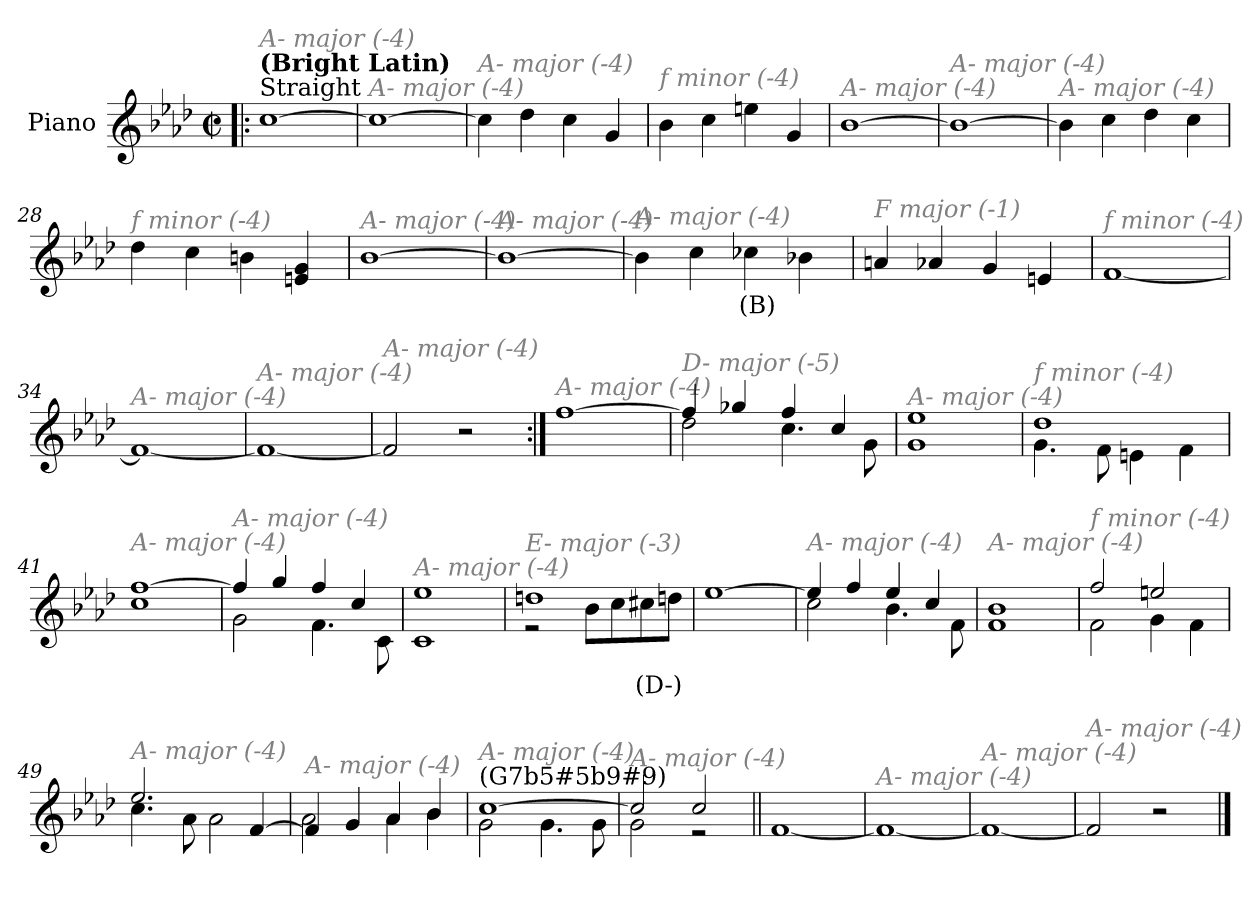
**kern	**text
*part1	*part1
*staff1	*staff1
*I"Piano	*
*I'Pno.	*
*clefG2	*
*k[b-e-a-d-]	*
*M2/2	*
*met(c|)	*
=1!|:	=1!|:
!LO:TX:a:t=Straight	!
!LO:TX:a:B:t=(Bright Latin)	!
!LO:TX:i:color=#808080:t=A- major (-4)	!
[1cc	.
=22	=22
!LO:TX:i:color=#808080:t=A- major (-4)	!
1cc_	.
=23	=23
!LO:TX:i:color=#808080:t=A- major (-4)	!
4cc\]	.
4dd-\	.
4cc\	.
4g/	.
=24	=24
!LO:TX:i:color=#808080:t=f minor (-4)	!
4b-\	.
4cc\	.
4een\	.
4g/	.
!!LO:LB:g=z
=25	=25
!LO:TX:i:color=#808080:t=A- major (-4)	!
[1b-	.
=26	=26
!LO:TX:i:color=#808080:t=A- major (-4)	!
1b-_	.
=27	=27
!LO:TX:i:color=#808080:t=A- major (-4)	!
4b-\]	.
4cc\	.
4dd-\	.
4cc\	.
=28	=28
!LO:TX:i:color=#808080:t=f minor (-4)	!
4dd-\	.
4cc\	.
4bn\	.
4en/ 4g/	.
!!LO:LB:g=z
=29	=29
!LO:TX:i:color=#808080:t=A- major (-4)	!
[1b-	.
=30	=30
!LO:TX:i:color=#808080:t=A- major (-4)	!
1b-_	.
=31	=31
!LO:TX:i:color=#808080:t=A- major (-4)	!
4b-\]	.
4cc\	.
4cc-Xi\	(B)
4b-X\	.
=32	=32
!LO:TX:i:color=#808080:t=F major (-1)	!
4an/	.
4a-X/	.
4g/	.
4en/	.
!!LO:LB:g=z
=33	=33
!LO:TX:i:color=#808080:t=f minor (-4)	!
[1f	.
=34	=34
!LO:TX:i:color=#808080:t=A- major (-4)	!
1f_	.
=35	=35
!LO:TX:i:color=#808080:t=A- major (-4)	!
1f_	.
=36	=36
!LO:TX:i:color=#808080:t=A- major (-4)	!
2f/]	.
2r	.
!!LO:LB:g=z
=37:|!	=37:|!
!LO:TX:i:color=#808080:t=A- major (-4)	!
[1ff	.
=38	=38
*^	*
!LO:TX:i:color=#808080:t=D- major (-5)	!	!
4ff/]	2dd-\	.
4gg-X/	.	.
4ff/	4.cc\	.
4cc/	.	.
.	8g\	.
=39	=39	=39
!LO:TX:i:color=#808080:t=A- major (-4)	!	!
1ee-	1g	.
=40	=40	=40
!LO:TX:i:color=#808080:t=f minor (-4)	!	!
1dd-	4.g\	.
.	8f\	.
.	4en\	.
.	4f\	.
!!LO:LB:g=z	!!
=41	=41	=41
!LO:TX:i:color=#808080:t=A- major (-4)	!	!
[1ff	1cc	.
=42	=42	=42
!LO:TX:i:color=#808080:t=A- major (-4)	!	!
4ff/]	2g\	.
4gg/	.	.
4ff/	4.f\	.
4cc/	.	.
.	8c\	.
=43	=43	=43
!LO:TX:i:color=#808080:t=A- major (-4)	!	!
1ee-	1c	.
=44	=44	=44
!LO:TX:i:color=#808080:t=E- major (-3)	!	!
1ddn	2r	.
.	8b-\L	.
.	8cc\	.
.	8cc#Xi\	(D-)
.	8ddn\J	.
!!LO:LB:g=z	!!
=45	=45	=45
!LO:TX:i:color=#808080:t=A- major (-4)	!	!
*v	*v	*
[1ee-	.
=46	=46
*^	*
!LO:TX:i:color=#808080:t=A- major (-4)	!	!
4ee-/]	2cc\	.
4ff/	.	.
4ee-/	4.b-\	.
4cc/	.	.
.	8f\	.
=47	=47	=47
!LO:TX:i:color=#808080:t=A- major (-4)	!	!
1b-	1f	.
=48	=48	=48
!LO:TX:i:color=#808080:t=f minor (-4)	!	!
2ff/	2f\	.
2een/	4g\	.
.	4f\	.
!!LO:LB:g=z	!!
=49	=49	=49
!LO:TX:i:color=#808080:t=A- major (-4)	!	!
2.ee-/	4.cc\	.
.	8a-\	.
.	2a-\	.
[4f/	.	.
=50	=50	=50
!LO:TX:i:color=#808080:t=A- major (-4)	!	!
4f/]	2a-\	.
4g/	.	.
4a-/	4a-\	.
4b-/	4b-\	.
=51	=51	=51
!LO:TX:a:t=(G7b5#5b9#9)	!	!
!LO:TX:i:color=#808080:t=A- major (-4)	!	!
[1cc	2g\	.
.	4.g\	.
.	8g\	.
=52	=52	=52
!LO:TX:i:color=#808080:t=A- major (-4)	!	!
2cc/]	2g\	.
2cc/	2r	.
!!LO:LB:g=z	!!
=53||	=53||	=53||
!LO:TX:i:color=#808080:t=A- major (-4)	!	!
*v	*v	*
[1f	.
=54	=54
!LO:TX:i:color=#808080:t=A- major (-4)	!
1f_	.
=55	=55
!LO:TX:i:color=#808080:t=A- major (-4)	!
1f_	.
=56	=56
!LO:TX:i:color=#808080:t=A- major (-4)	!
2f/]	.
2r	.
==	==
*-	*-
